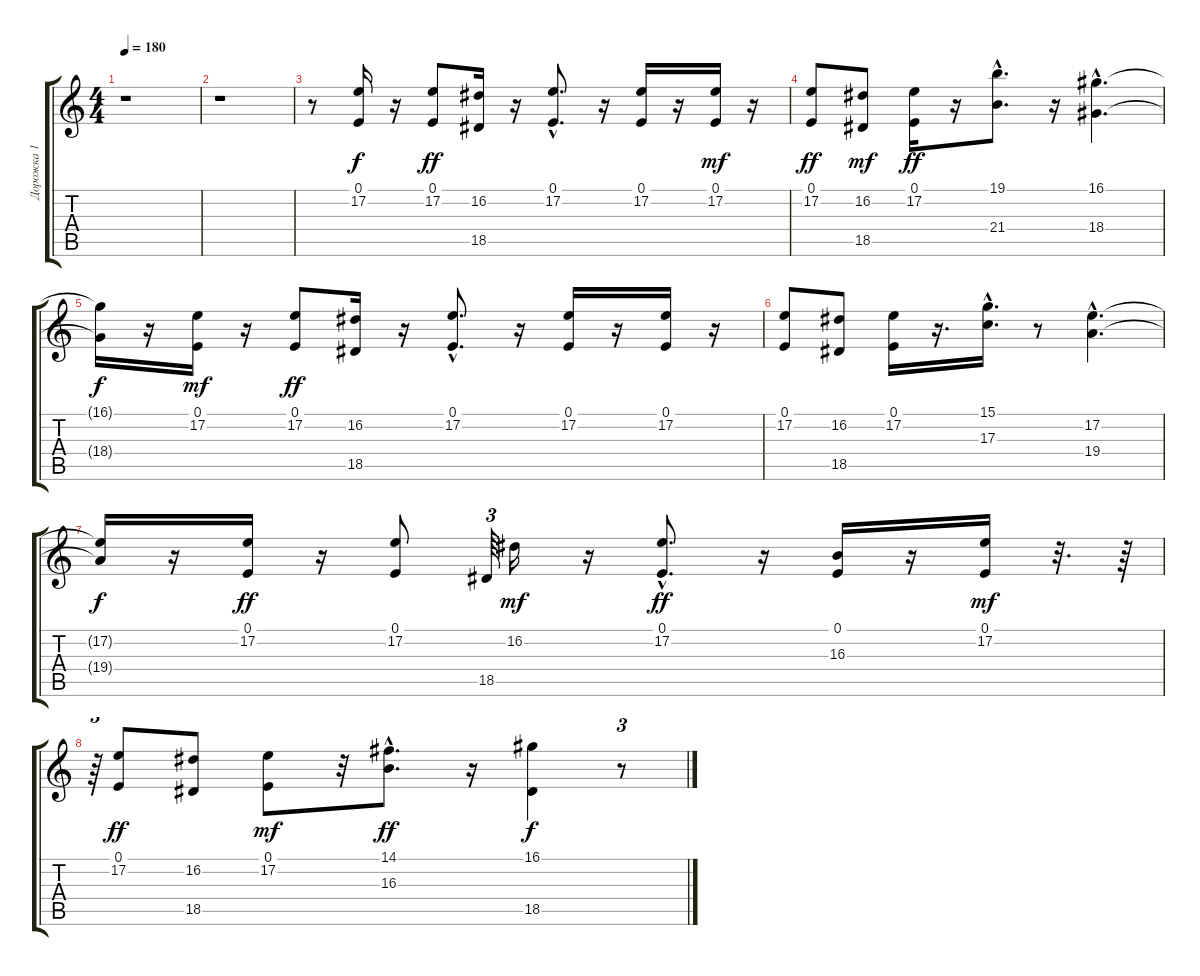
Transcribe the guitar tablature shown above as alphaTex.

\track ("Дорожка 1" "Дорожка 1") {instrument acousticgrandpiano}
\staff {score tabs}
\tuning (E4 B3 G3 D3 A2 E2) {hide}
\ts (4 4)
\tempo 180
\clef g2
\ks c
r.1{dy f} |
r.1 |
r.8 (0.1 17.2).16 r.16 (0.1 17.2).8{dy ff} (16.2 18.5).16 r.16 (0.1{hac} 17.2{hac}).8{d} r.16 (0.1 17.2).16 r.16 (0.1 17.2).16{dy mf} r.16 |
(0.1 17.2).8{dy ff} (16.2 18.5).8{dy mf} (0.1 17.2).16{dy ff} r.16 (19.1{hac} 21.4{hac}).8{d} r.16 (16.1{hac} 18.4{hac}).4{d} |
(16.1{t} 18.4{t}).16{dy f} r.16 (0.1 17.2).16{dy mf} r.16 (0.1 17.2).8{dy ff} (16.2 18.5).16 r.16 (0.1{hac} 17.2).8{d} r.16 (0.1 17.2).16 r.16 (0.1 17.2).16 r.16 |
(0.1 17.2).8 (16.2 18.5).8 (0.1 17.2).16 r.16{d} (15.1{hac} 17.3{hac}).16{d} r.8 (17.2{hac} 19.4{hac}).4{d} |
(17.2{t} 19.4{t}).16{dy f} r.16 (0.1 17.2).16{dy ff} r.16 (0.1 17.2).8 18.5.64{tu (3 2)} 16.2.16{dy mf} r.16 (0.1{hac} 17.2{hac}).8{d dy ff} r.16 (0.1 16.3).16 r.16 (0.1 17.2).16{dy mf} r.32{d} r.64 |
r.64{tu (3 2)} (0.1 17.2).8{dy ff} (16.2 18.5).8 (0.1 17.2).8{dy mf} r.32 (14.1{hac} 16.3{hac}).8{d dy ff} r.16 (16.1 18.5).4{dy f} r.8{tu (3 2)}
